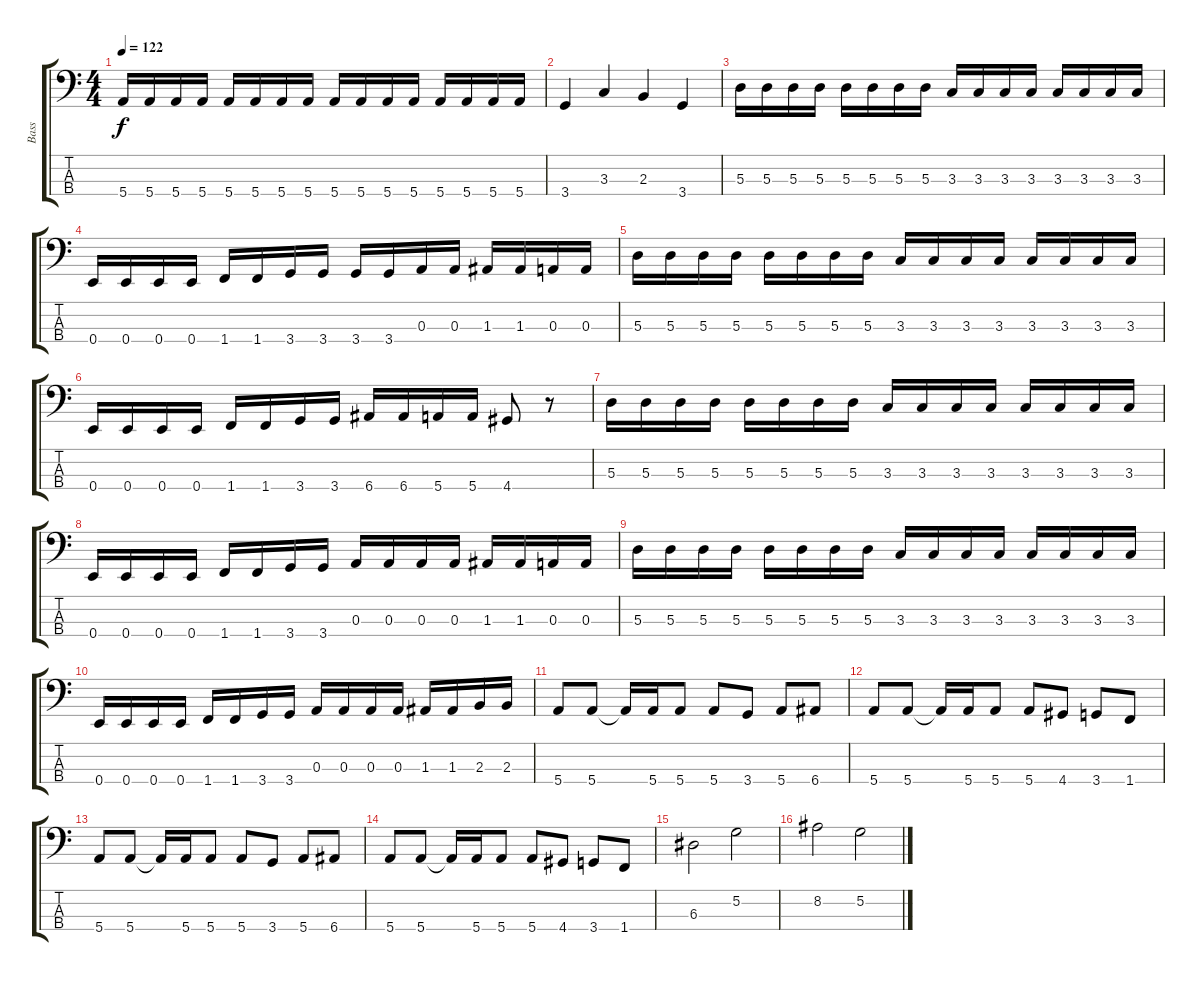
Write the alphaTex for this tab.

\track ("Bass" "Bass") {instrument electricbassfinger}
\staff {score tabs}
\tuning (G2 D2 A1 E1) {hide}
\ts (4 4)
\tempo 122
\clef f4
\ks c
5.4.16{dy f} 5.4.16 5.4.16 5.4.16 5.4.16 5.4.16 5.4.16 5.4.16 5.4.16 5.4.16 5.4.16 5.4.16 5.4.16 5.4.16 5.4.16 5.4.16 |
3.4.4 3.3.4 2.3.4 3.4.4 |
5.3.16 5.3.16 5.3.16 5.3.16 5.3.16 5.3.16 5.3.16 5.3.16 3.3.16 3.3.16 3.3.16 3.3.16 3.3.16 3.3.16 3.3.16 3.3.16 |
0.4.16 0.4.16 0.4.16 0.4.16 1.4.16 1.4.16 3.4.16 3.4.16 3.4.16 3.4.16 0.3.16 0.3.16 1.3.16 1.3.16 0.3.16 0.3.16 |
5.3.16 5.3.16 5.3.16 5.3.16 5.3.16 5.3.16 5.3.16 5.3.16 3.3.16 3.3.16 3.3.16 3.3.16 3.3.16 3.3.16 3.3.16 3.3.16 |
0.4.16 0.4.16 0.4.16 0.4.16 1.4.16 1.4.16 3.4.16 3.4.16 6.4.16 6.4.16 5.4.16 5.4.16 4.4.8 r.8 |
5.3.16 5.3.16 5.3.16 5.3.16 5.3.16 5.3.16 5.3.16 5.3.16 3.3.16 3.3.16 3.3.16 3.3.16 3.3.16 3.3.16 3.3.16 3.3.16 |
0.4.16 0.4.16 0.4.16 0.4.16 1.4.16 1.4.16 3.4.16 3.4.16 0.3.16 0.3.16 0.3.16 0.3.16 1.3.16 1.3.16 0.3.16 0.3.16 |
5.3.16 5.3.16 5.3.16 5.3.16 5.3.16 5.3.16 5.3.16 5.3.16 3.3.16 3.3.16 3.3.16 3.3.16 3.3.16 3.3.16 3.3.16 3.3.16 |
0.4.16 0.4.16 0.4.16 0.4.16 1.4.16 1.4.16 3.4.16 3.4.16 0.3.16 0.3.16 0.3.16 0.3.16 1.3.16 1.3.16 2.3.16 2.3.16 |
5.4.8 5.4.8 5.4{t}.16 5.4.16 5.4.8 5.4.8 3.4.8 5.4.8 6.4.8 |
5.4.8 5.4.8 5.4{t}.16 5.4.16 5.4.8 5.4.8 4.4.8 3.4.8 1.4.8 |
5.4.8 5.4.8 5.4{t}.16 5.4.16 5.4.8 5.4.8 3.4.8 5.4.8 6.4.8 |
5.4.8 5.4.8 5.4{t}.16 5.4.16 5.4.8 5.4.8 4.4.8 3.4.8 1.4.8 |
6.3.2 5.2.2 |
8.2.2 5.2.2
